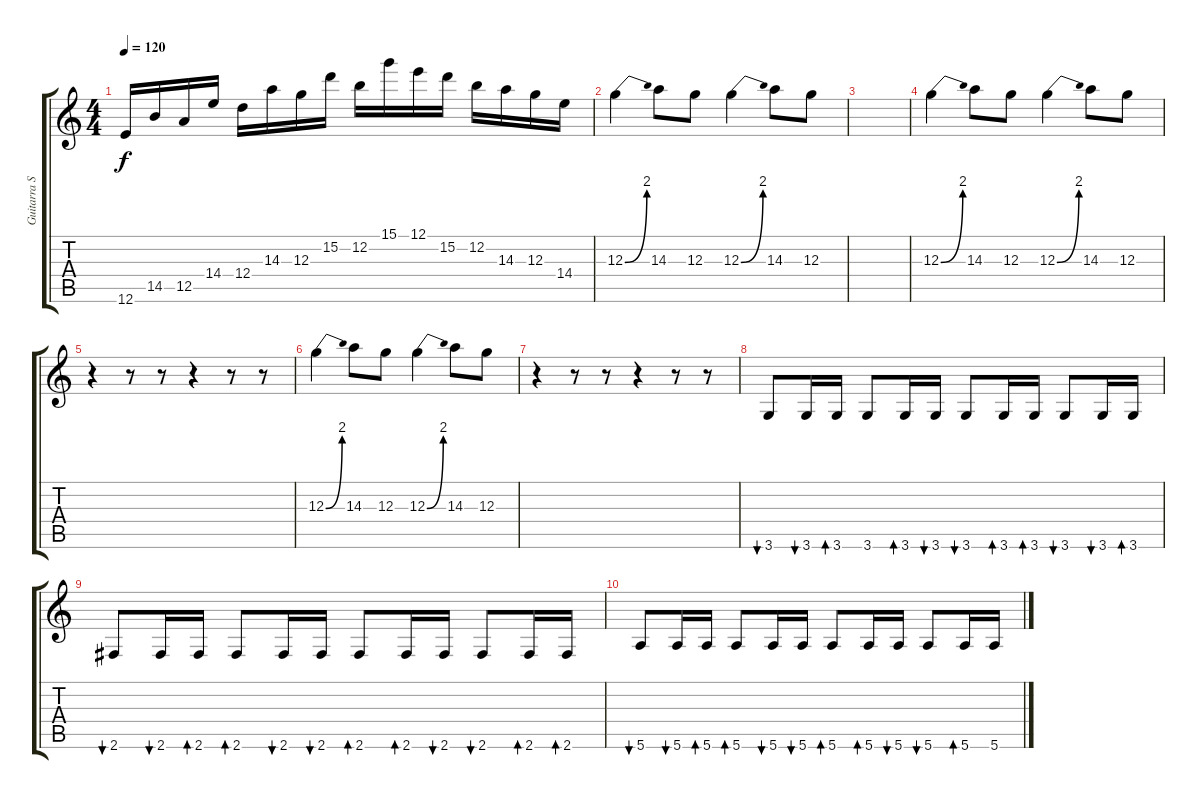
\track ("Guitarra Solo" "Guitarra S") {instrument overdrivenguitar}
\staff {score tabs}
\tuning (E4 B3 G3 D3 A2 E2) {hide}
\ts (4 4)
\tempo 120
\clef g2
\ks c
12.6.16{dy f} 14.5.16 12.5.16 14.4.16 12.4.16 14.3.16 12.3.16 15.2.16 12.2.16 15.1.16 12.1.16 15.2.16 12.2.16 14.3.16 12.3.16 14.4.16 |
12.3{be (bend 0 0 60 8)}.4 14.3.8 12.3.8 12.3{be (bend 0 0 60 8)}.4 14.3.8 12.3.8 |
|
12.3{be (bend 0 0 60 8)}.4 14.3.8 12.3.8 12.3{be (bend 0 0 60 8)}.4 14.3.8 12.3.8 |
r.4 r.8 r.8 r.4 r.8 r.8 |
12.3{be (bend 0 0 60 8)}.4 14.3.8 12.3.8 12.3{be (bend 0 0 60 8)}.4 14.3.8 12.3.8 |
r.4 r.8 r.8 r.4 r.8 r.8 |
3.6.8{bu 60} 3.6.16{bu 60} 3.6.16{bd 60} 3.6.8 3.6.16{bd 60} 3.6.16{bu 60} 3.6.8{bu 60} 3.6.16{bd 60} 3.6.16{bd 60} 3.6.8{bu 60} 3.6.16{bu 60} 3.6.16{bd 60} |
2.6.8{bu 60} 2.6.16{bu 60} 2.6.16{bd 60} 2.6.8{bd 60} 2.6.16{bu 60} 2.6.16{bu 60} 2.6.8{bd 60} 2.6.16{bd 60} 2.6.16{bu 60} 2.6.8{bu 60} 2.6.16{bd 60} 2.6.16{bd 60} |
5.6.8{bu 60 volume 2} 5.6.16{bu 60} 5.6.16{bd 60} 5.6.8{bd 60} 5.6.16{bu 60} 5.6.16{bu 60} 5.6.8{bd 60} 5.6.16{bd 60} 5.6.16{bu 60} 5.6.8{bu 60} 5.6.16{bd 60} 5.6.16
